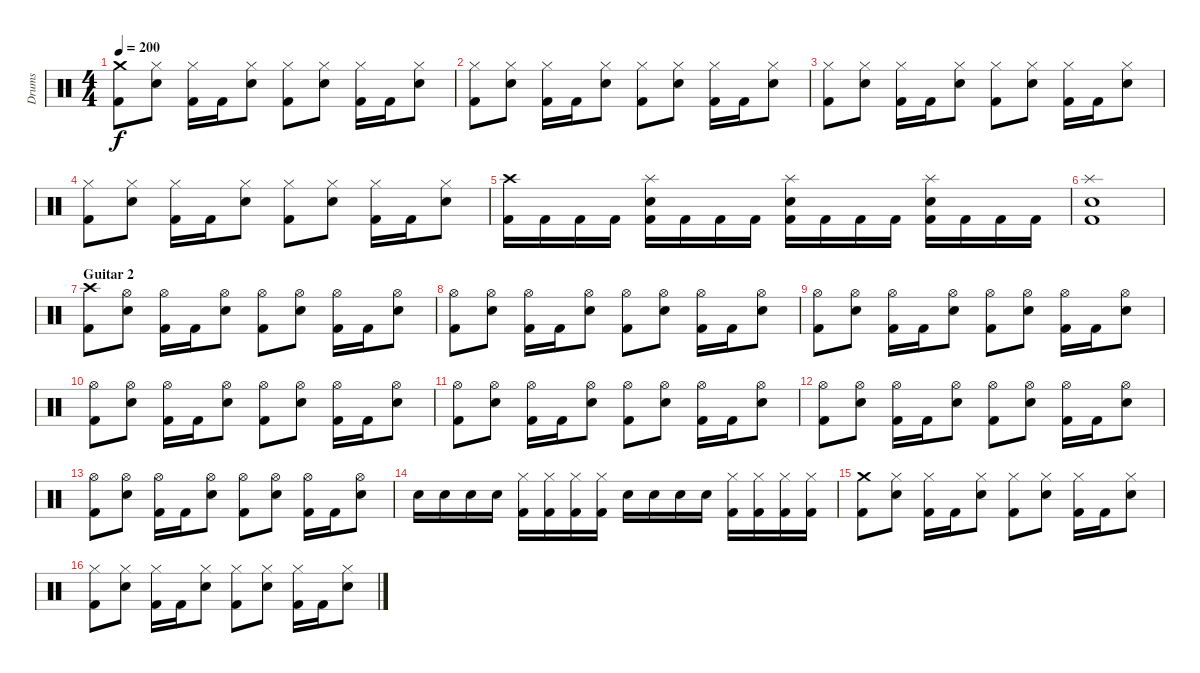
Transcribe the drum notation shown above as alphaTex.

\track ("Drums" "Drums") {instrument percussion}
\staff {score}
\articulation defaults
\ts (4 4)
\tempo 200
\clef neutral
\ks c
("Kick (hit) 2" "Crash medium (hit)").8{dy f} ("Snare (hit) 2" "Hi-Hat (closed)").8 ("Kick (hit) 2" "Hi-Hat (closed)").16 "Kick (hit) 2".16 ("Snare (hit) 2" "Hi-Hat (closed)").8 ("Kick (hit) 2" "Hi-Hat (closed)").8 ("Snare (hit) 2" "Hi-Hat (closed)").8 ("Kick (hit) 2" "Hi-Hat (closed)").16 "Kick (hit) 2".16 ("Snare (hit) 2" "Hi-Hat (closed)").8 |
("Kick (hit) 2" "Hi-Hat (closed)").8 ("Snare (hit) 2" "Hi-Hat (closed)").8 ("Kick (hit) 2" "Hi-Hat (closed)").16 "Kick (hit) 2".16 ("Snare (hit) 2" "Hi-Hat (closed)").8 ("Kick (hit) 2" "Hi-Hat (closed)").8 ("Snare (hit) 2" "Hi-Hat (closed)").8 ("Kick (hit) 2" "Hi-Hat (closed)").16 "Kick (hit) 2".16 ("Snare (hit) 2" "Hi-Hat (closed)").8 |
("Kick (hit) 2" "Hi-Hat (closed)").8 ("Snare (hit) 2" "Hi-Hat (closed)").8 ("Kick (hit) 2" "Hi-Hat (closed)").16 "Kick (hit) 2".16 ("Snare (hit) 2" "Hi-Hat (closed)").8 ("Kick (hit) 2" "Hi-Hat (closed)").8 ("Snare (hit) 2" "Hi-Hat (closed)").8 ("Kick (hit) 2" "Hi-Hat (closed)").16 "Kick (hit) 2".16 ("Snare (hit) 2" "Hi-Hat (closed)").8 |
("Kick (hit) 2" "Hi-Hat (closed)").8 ("Snare (hit) 2" "Hi-Hat (closed)").8 ("Kick (hit) 2" "Hi-Hat (closed)").16 "Kick (hit) 2".16 ("Snare (hit) 2" "Hi-Hat (closed)").8 ("Kick (hit) 2" "Hi-Hat (closed)").8 ("Snare (hit) 2" "Hi-Hat (closed)").8 ("Kick (hit) 2" "Hi-Hat (closed)").16 "Kick (hit) 2".16 ("Snare (hit) 2" "Hi-Hat (closed)").8 |
("Kick (hit) 2" "Crash high (hit)").16 "Kick (hit) 2".16 "Kick (hit) 2".16 "Kick (hit) 2".16 ("Kick (hit) 2" "Snare (hit) 2" "Splash (hit)").16 "Kick (hit) 2".16 "Kick (hit) 2".16 "Kick (hit) 2".16 ("Kick (hit) 2" "Snare (hit) 2" "Splash (hit)").16 "Kick (hit) 2".16 "Kick (hit) 2".16 "Kick (hit) 2".16 ("Kick (hit) 2" "Snare (hit) 2" "Splash (hit)").16 "Kick (hit) 2".16 "Kick (hit) 2".16 "Kick (hit) 2".16 |
("Kick (hit) 2" "Snare (hit) 2" "Splash (hit)").1 |
\section ("" "Guitar 2")
("Kick (hit) 2" "Crash high (hit)").8 ("Snare (hit) 2" "Hi-Hat (open)").8 ("Kick (hit) 2" "Hi-Hat (open)").16 "Kick (hit) 2".16 ("Snare (hit) 2" "Hi-Hat (open)").8 ("Kick (hit) 2" "Hi-Hat (open)").8 ("Snare (hit) 2" "Hi-Hat (open)").8 ("Kick (hit) 2" "Hi-Hat (open)").16 "Kick (hit) 2".16 ("Snare (hit) 2" "Hi-Hat (open)").8 |
("Kick (hit) 2" "Hi-Hat (open)").8 ("Snare (hit) 2" "Hi-Hat (open)").8 ("Kick (hit) 2" "Hi-Hat (open)").16 "Kick (hit) 2".16 ("Snare (hit) 2" "Hi-Hat (open)").8 ("Kick (hit) 2" "Hi-Hat (open)").8 ("Snare (hit) 2" "Hi-Hat (open)").8 ("Kick (hit) 2" "Hi-Hat (open)").16 "Kick (hit) 2".16 ("Snare (hit) 2" "Hi-Hat (open)").8 |
("Kick (hit) 2" "Hi-Hat (open)").8 ("Snare (hit) 2" "Hi-Hat (open)").8 ("Kick (hit) 2" "Hi-Hat (open)").16 "Kick (hit) 2".16 ("Snare (hit) 2" "Hi-Hat (open)").8 ("Kick (hit) 2" "Hi-Hat (open)").8 ("Snare (hit) 2" "Hi-Hat (open)").8 ("Kick (hit) 2" "Hi-Hat (open)").16 "Kick (hit) 2".16 ("Snare (hit) 2" "Hi-Hat (open)").8 |
("Kick (hit) 2" "Hi-Hat (open)").8 ("Snare (hit) 2" "Hi-Hat (open)").8 ("Kick (hit) 2" "Hi-Hat (open)").16 "Kick (hit) 2".16 ("Snare (hit) 2" "Hi-Hat (open)").8 ("Kick (hit) 2" "Hi-Hat (open)").8 ("Snare (hit) 2" "Hi-Hat (open)").8 ("Kick (hit) 2" "Hi-Hat (open)").16 "Kick (hit) 2".16 ("Snare (hit) 2" "Hi-Hat (open)").8 |
("Kick (hit) 2" "Hi-Hat (open)").8 ("Snare (hit) 2" "Hi-Hat (open)").8 ("Kick (hit) 2" "Hi-Hat (open)").16 "Kick (hit) 2".16 ("Snare (hit) 2" "Hi-Hat (open)").8 ("Kick (hit) 2" "Hi-Hat (open)").8 ("Snare (hit) 2" "Hi-Hat (open)").8 ("Kick (hit) 2" "Hi-Hat (open)").16 "Kick (hit) 2".16 ("Snare (hit) 2" "Hi-Hat (open)").8 |
("Kick (hit) 2" "Hi-Hat (open)").8 ("Snare (hit) 2" "Hi-Hat (open)").8 ("Kick (hit) 2" "Hi-Hat (open)").16 "Kick (hit) 2".16 ("Snare (hit) 2" "Hi-Hat (open)").8 ("Kick (hit) 2" "Hi-Hat (open)").8 ("Snare (hit) 2" "Hi-Hat (open)").8 ("Kick (hit) 2" "Hi-Hat (open)").16 "Kick (hit) 2".16 ("Snare (hit) 2" "Hi-Hat (open)").8 |
("Kick (hit) 2" "Hi-Hat (open)").8 ("Snare (hit) 2" "Hi-Hat (open)").8 ("Kick (hit) 2" "Hi-Hat (open)").16 "Kick (hit) 2".16 ("Snare (hit) 2" "Hi-Hat (open)").8 ("Kick (hit) 2" "Hi-Hat (open)").8 ("Snare (hit) 2" "Hi-Hat (open)").8 ("Kick (hit) 2" "Hi-Hat (open)").16 "Kick (hit) 2".16 ("Snare (hit) 2" "Hi-Hat (open)").8 |
"Snare (hit) 2".16 "Snare (hit) 2".16 "Snare (hit) 2".16 "Snare (hit) 2".16 ("Kick (hit) 2" "Hi-Hat (closed)").16 ("Kick (hit) 2" "Hi-Hat (closed)").16 ("Kick (hit) 2" "Hi-Hat (closed)").16 ("Kick (hit) 2" "Hi-Hat (closed)").16 "Snare (hit) 2".16 "Snare (hit) 2".16 "Snare (hit) 2".16 "Snare (hit) 2".16 ("Kick (hit) 2" "Hi-Hat (closed)").16 ("Kick (hit) 2" "Hi-Hat (closed)").16 ("Kick (hit) 2" "Hi-Hat (closed)").16 ("Kick (hit) 2" "Hi-Hat (closed)").16 |
("Kick (hit) 2" "Crash medium (hit)").8 ("Snare (hit) 2" "Hi-Hat (closed)").8 ("Kick (hit) 2" "Hi-Hat (closed)").16 "Kick (hit) 2".16 ("Snare (hit) 2" "Hi-Hat (closed)").8 ("Kick (hit) 2" "Hi-Hat (closed)").8 ("Snare (hit) 2" "Hi-Hat (closed)").8 ("Kick (hit) 2" "Hi-Hat (closed)").16 "Kick (hit) 2".16 ("Snare (hit) 2" "Hi-Hat (closed)").8 |
("Kick (hit) 2" "Hi-Hat (closed)").8 ("Snare (hit) 2" "Hi-Hat (closed)").8 ("Kick (hit) 2" "Hi-Hat (closed)").16 "Kick (hit) 2".16 ("Snare (hit) 2" "Hi-Hat (closed)").8 ("Kick (hit) 2" "Hi-Hat (closed)").8 ("Snare (hit) 2" "Hi-Hat (closed)").8 ("Kick (hit) 2" "Hi-Hat (closed)").16 "Kick (hit) 2".16 ("Snare (hit) 2" "Hi-Hat (closed)").8
